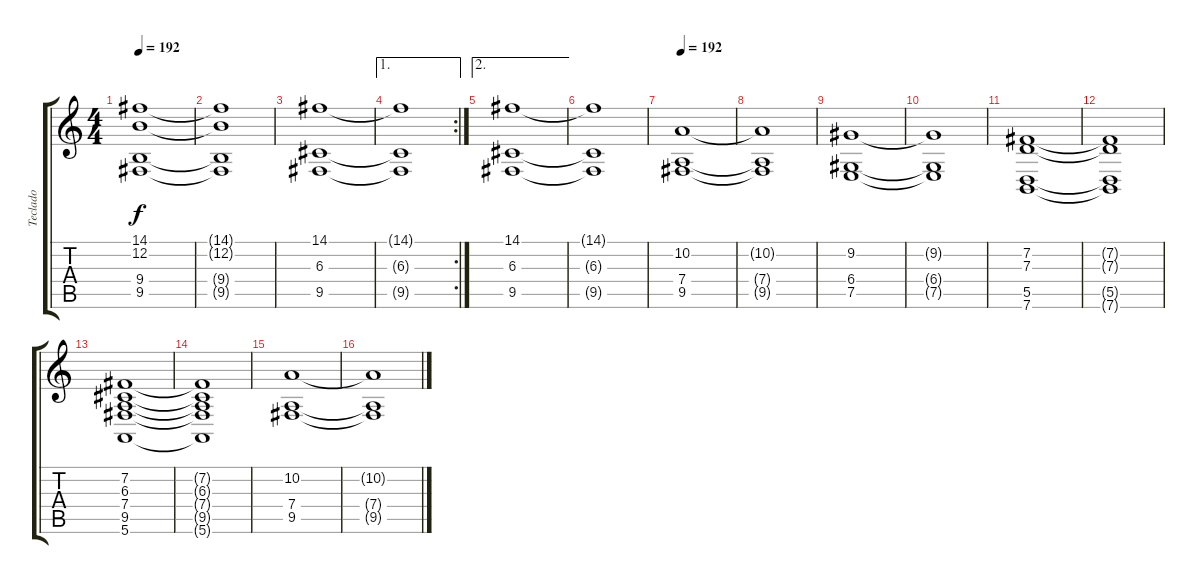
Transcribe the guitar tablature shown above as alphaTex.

\track ("Teclado" "Teclado") {instrument pad4choir}
\staff {score tabs}
\tuning (E4 B3 G3 D3 A2 E2) {hide}
\ts (4 4)
\tempo 192
\clef g2
\ks c
(14.1 12.2 9.4 9.5).1{dy f} |
(14.1{t} 12.2{t} 9.4{t} 9.5{t}).1 |
(14.1 6.3 9.5).1 |
\ae 1
\rc 2
(14.1{t} 6.3{t} 9.5{t}).1 |
\ae 2
(14.1 6.3 9.5).1 |
(14.1{t} 6.3{t} 9.5{t}).1 |
\tempo 192
(10.2 7.4 9.5).1 |
(10.2{t} 7.4{t} 9.5{t}).1 |
(9.2 6.4 7.5).1 |
(9.2{t} 6.4{t} 7.5{t}).1 |
(7.2 7.3 5.5 7.6).1 |
(7.2{t} 7.3{t} 5.5{t} 7.6{t}).1 |
(7.2 6.3 7.4 9.5 5.6).1 |
(7.2{t} 6.3{t} 7.4{t} 9.5{t} 5.6{t}).1 |
(10.2 7.4 9.5).1 |
(10.2{t} 7.4{t} 9.5{t}).1
